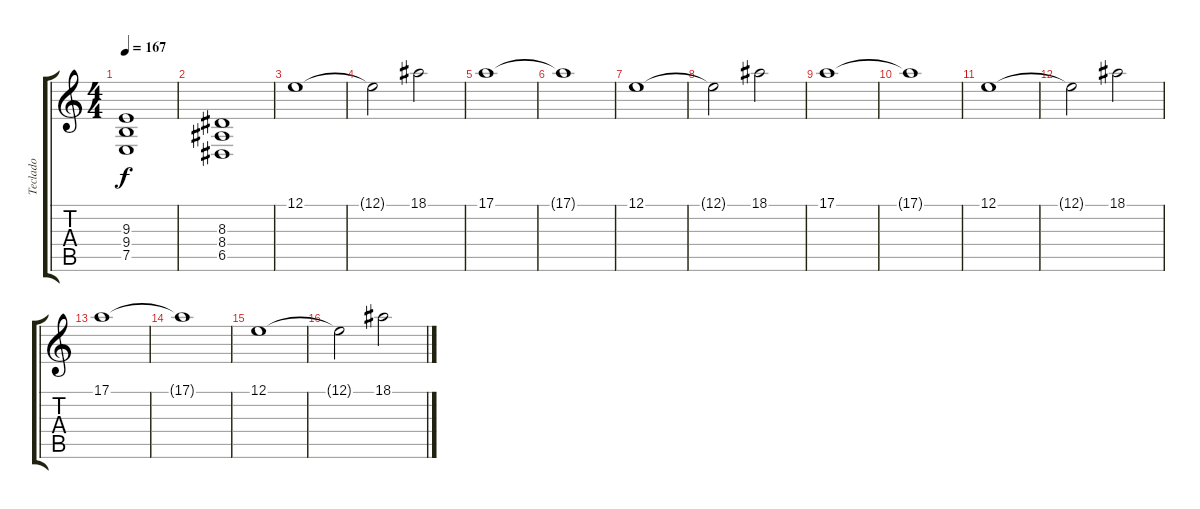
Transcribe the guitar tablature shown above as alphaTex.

\track ("Teclado" "Teclado") {instrument stringensemble1}
\staff {score tabs}
\tuning (E4 B3 G3 D3 A2 E2) {hide}
\ts (4 4)
\tempo 167
\clef g2
\ks c
(9.3 9.4 7.5).1{dy f} |
(8.3 8.4 6.5).1 |
12.1.1 |
12.1{t}.2 18.1.2 |
17.1.1 |
17.1{t}.1 |
12.1.1 |
12.1{t}.2 18.1.2 |
17.1.1 |
17.1{t}.1 |
12.1.1 |
12.1{t}.2 18.1.2 |
17.1.1 |
17.1{t}.1 |
12.1.1 |
12.1{t}.2 18.1.2
